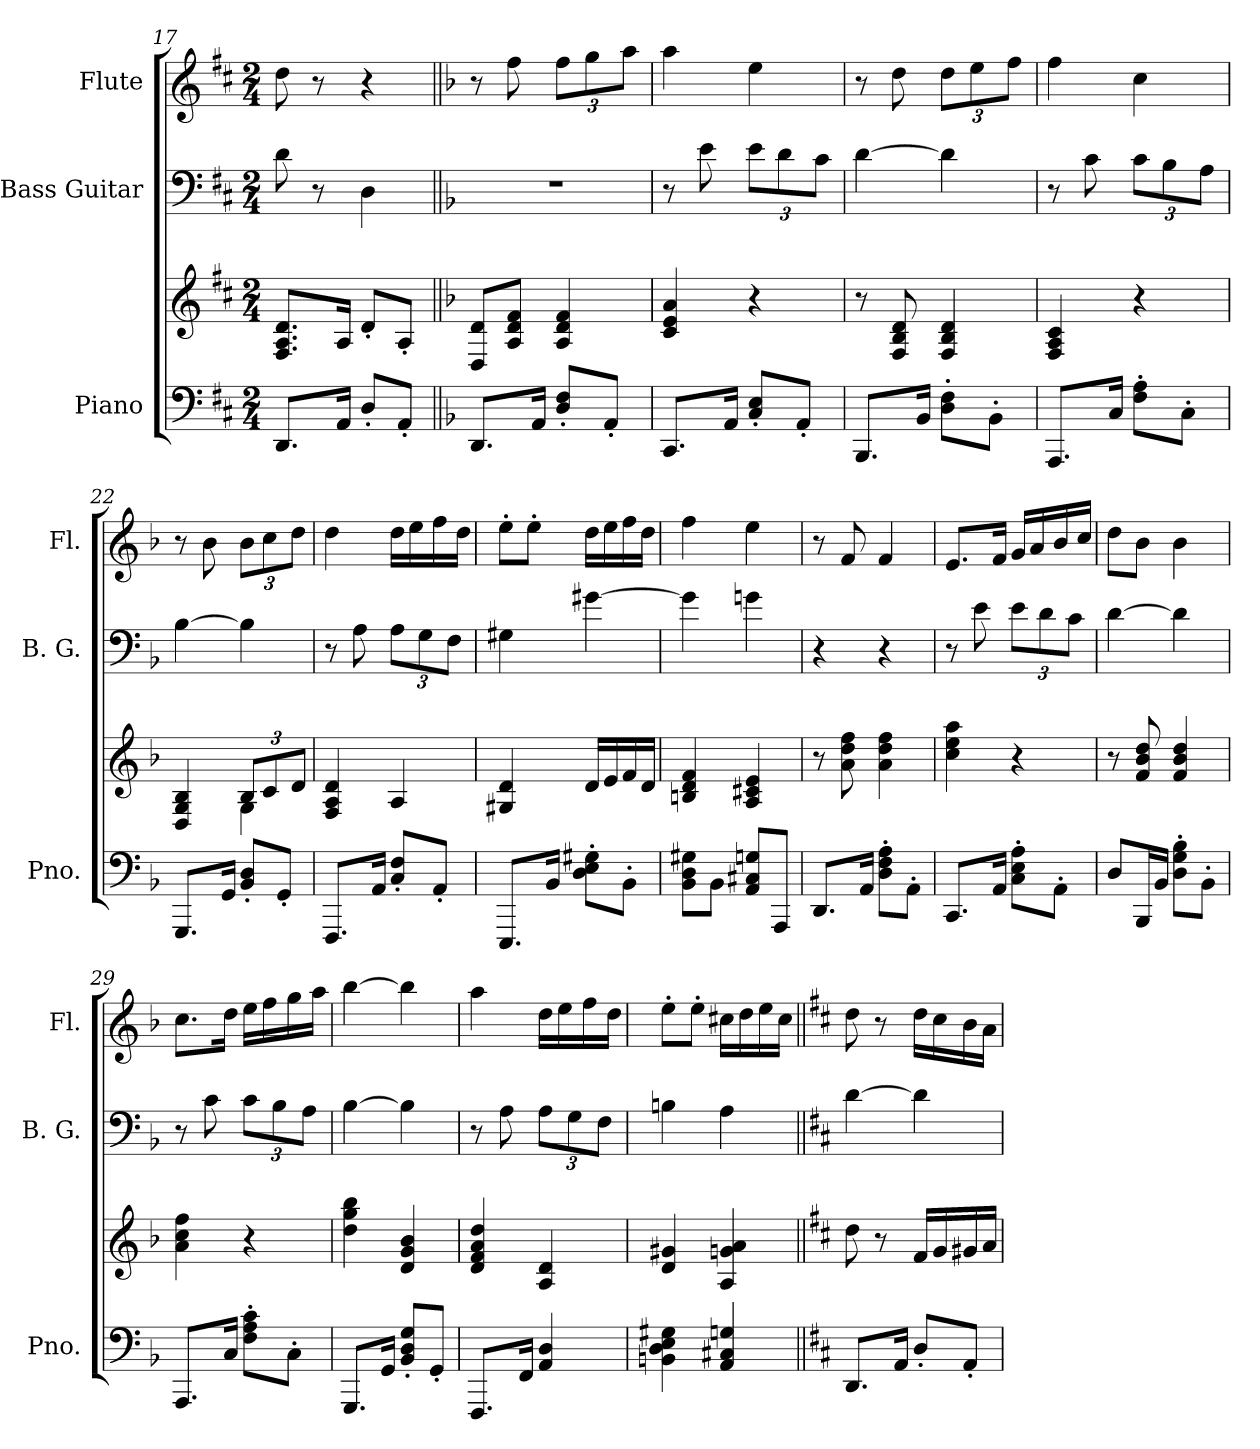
**kern	**kern	**kern	**kern
*part3	*part3	*part2	*part1
*staff4	*staff3	*staff2	*staff1
*I"Piano	*	*I"Bass Guitar	*I"Flute
*I'Pno.	*	*I'B. G.	*I'Fl.
*clefF4	*clefG2	*clefF4	*clefG2
*	*	*ITrd7c12	*
*k[f#c#]	*k[f#c#]	*k[f#c#]	*k[f#c#]
*M2/4	*M2/4	*M2/4	*M2/4
=17	=17	=17	=17
8.DD/L	8.F#/ 8.A/ 8.d/L	8D!\	8dd\
.	.	8r	8r
16AA/Jk	16A/Jk	.	.
8D'/L	8d'/L	4DD!\	4r
8AA'/J	8A'/J	.	.
=18||	=18||	=18||	=18||
*k[b-]	*k[b-]	*k[b-]	*k[b-]
8.DD/L	8D/ 8d/L	2r	8r
.	8A/ 8d/ 8f/J	.	8ff\
16AA/Jk	.	.	.
*	*	*	*Xbrackettup
8D/' 8F/'L	4A/ 4d/ 4f/	.	12ff\L
.	.	.	12gg\
8AA'/J	.	.	.
.	.	.	12aa\J
=19	=19	=19	=19
8.CC/L	4c/ 4e/ 4a/	8r	4aa\
.	.	8E!\	.
16AA/Jk	.	.	.
*	*	*Xbrackettup	*
8C/' 8E/'L	4r	12E!\L	4ee\
.	.	12D!\	.
8AA'/J	.	.	.
.	.	12C!\J	.
=20	=20	=20	=20
8.BBB-/L	8r	[4D!\	8r
.	8F/ 8B-/ 8d/	.	8dd\
16BB-/Jk	.	.	.
8D\' 8F\'L	4F/ 4B-/ 4d/	4D!\]	12dd\L
.	.	.	12ee\
8BB-'\J	.	.	.
.	.	.	12ff\J
=21	=21	=21	=21
8.AAA/L	4F/ 4A/ 4c/	8r	4ff\
.	.	8C!\	.
16C/Jk	.	.	.
8F\' 8A\'L	4r	12C!\L	4cc\
.	.	12BB-!\	.
8C'\J	.	.	.
.	.	12AA!\J	.
!!LO:LB:g=z
=22	=22	=22	=22
*	*^	*	*
8.GGG/L	4D/ 4G/ 4B-/	4ryy	[4BB-!\	8r
.	.	.	.	8b-\
16GG/Jk	.	.	.	.
*	*	*Xbrackettup	*	*
8BB-/' 8D/'L	4G\	12B-/L	4BB-!\]	12b-\L
.	.	12c/	.	12cc\
8GG'/J	.	.	.	.
.	.	12d/J	.	12dd\J
*	*v	*v	*	*
=23	=23	=23	=23
8.FFF/L	4F/ 4A/ 4d/	8r	4dd\
.	.	8AA!\	.
16AA/Jk	.	.	.
8C/' 8F/'L	4A/	12AA!\L	16dd\LL
.	.	.	16ee\
.	.	12GG!\	.
8AA'/J	.	.	16ff\
.	.	12FF!\J	.
.	.	.	16dd\JJ
=24	=24	=24	=24
8.EEE/L	4G#X/ 4d/	4GG#X!\	8ee'\L
.	.	.	8ee'\J
16BB-/Jk	.	.	.
8D\' 8E\' 8G#X\'L	16d/LL	[4G#X!\	16dd\LL
.	16e/	.	16ee\
8BB-'\J	16f/	.	16ff\
.	16d/JJ	.	16dd\JJ
=25	=25	=25	=25
8BB-\ 8D\ 8G#X\L	4Bn/ 4d/ 4f/	4G#!\]	4ff\
8BB-\J	.	.	.
8AA/ 8C#X/ 8Gn/L	4A/ 4c#X/ 4e/	4Gn!\	4ee\
8AAA/J	.	.	.
=26	=26	=26	=26
8.DD/L	8r	4r	8r
.	8a\ 8dd\ 8ff\	.	8f/
16AA/Jk	.	.	.
8D\' 8F\' 8A\'L	4a\ 4dd\ 4ff\	4r	4f/
8AA'\J	.	.	.
=27	=27	=27	=27
8.CC/L	4cc\ 4ee\ 4aa\	8r	8.e/L
.	.	8E!\	.
16AA/Jk	.	.	16f/Jk
8C\' 8E\' 8A\'L	4r	12E!\L	16g/LL
.	.	.	16a/
.	.	12D!\	.
8AA'\J	.	.	16b-/
.	.	12C!\J	.
.	.	.	16cc/JJ
=28	=28	=28	=28
8D/L	8r	[4D!\	8dd\L
16BBB-/L	8f/ 8b-/ 8dd/	.	8b-\J
16BB-/JJ	.	.	.
8D\' 8G\' 8B-\'L	4f/ 4b-/ 4dd/	4D!\]	4b-\
8BB-'\J	.	.	.
!!LO:LB:g=z
=29	=29	=29	=29
8.AAA/L	4a\ 4cc\ 4ff\	8r	8.cc\L
.	.	8C!\	.
16C/Jk	.	.	16dd\Jk
8F\' 8A\' 8c\'L	4r	12C!\L	16ee\LL
.	.	.	16ff\
.	.	12BB-!\	.
8C'\J	.	.	16gg\
.	.	12AA!\J	.
.	.	.	16aa\JJ
=30	=30	=30	=30
8.GGG/L	4dd\ 4gg\ 4bb-\	[4BB-!\	[4bb-\
16GG/Jk	.	.	.
8BB-/' 8D/' 8G/'L	4d/ 4g/ 4b-/	4BB-!\]	4bb-\]
8GG'/J	.	.	.
=31	=31	=31	=31
8.FFF/L	4d/ 4f/ 4a/ 4dd/	8r	4aa\
.	.	8AA!\	.
16FF/Jk	.	.	.
4AA/ 4D/	4A/ 4d/	12AA!\L	16dd\LL
.	.	.	16ee\
.	.	12GG!\	.
.	.	.	16ff\
.	.	12FF!\J	.
.	.	.	16dd\JJ
=32	=32	=32	=32
4BBn\ 4D\ 4E\ 4G#X\	4d/ 4g#X/	4BBn!\	8ee'\L
.	.	.	8ee'\J
4AA/ 4C#X/ 4Gn/	4A/ 4gn/ 4a/	4AA!\	16cc#X\LL
.	.	.	16dd\
.	.	.	16ee\
.	.	.	16cc#\JJ
=33||	=33||	=33||	=33||
*k[f#c#]	*k[f#c#]	*k[f#c#]	*k[f#c#]
8.DD/L	8dd\	[4D!\	8dd\
.	8r	.	8r
16AA/Jk	.	.	.
8D'/L	16f#/LL	4D!\]	16dd\LL
.	16g/	.	16cc#\
8AA'/J	16g#X/	.	16b\
.	16a/JJ	.	16a\JJ
=	=	=	=
*-	*-	*-	*-
